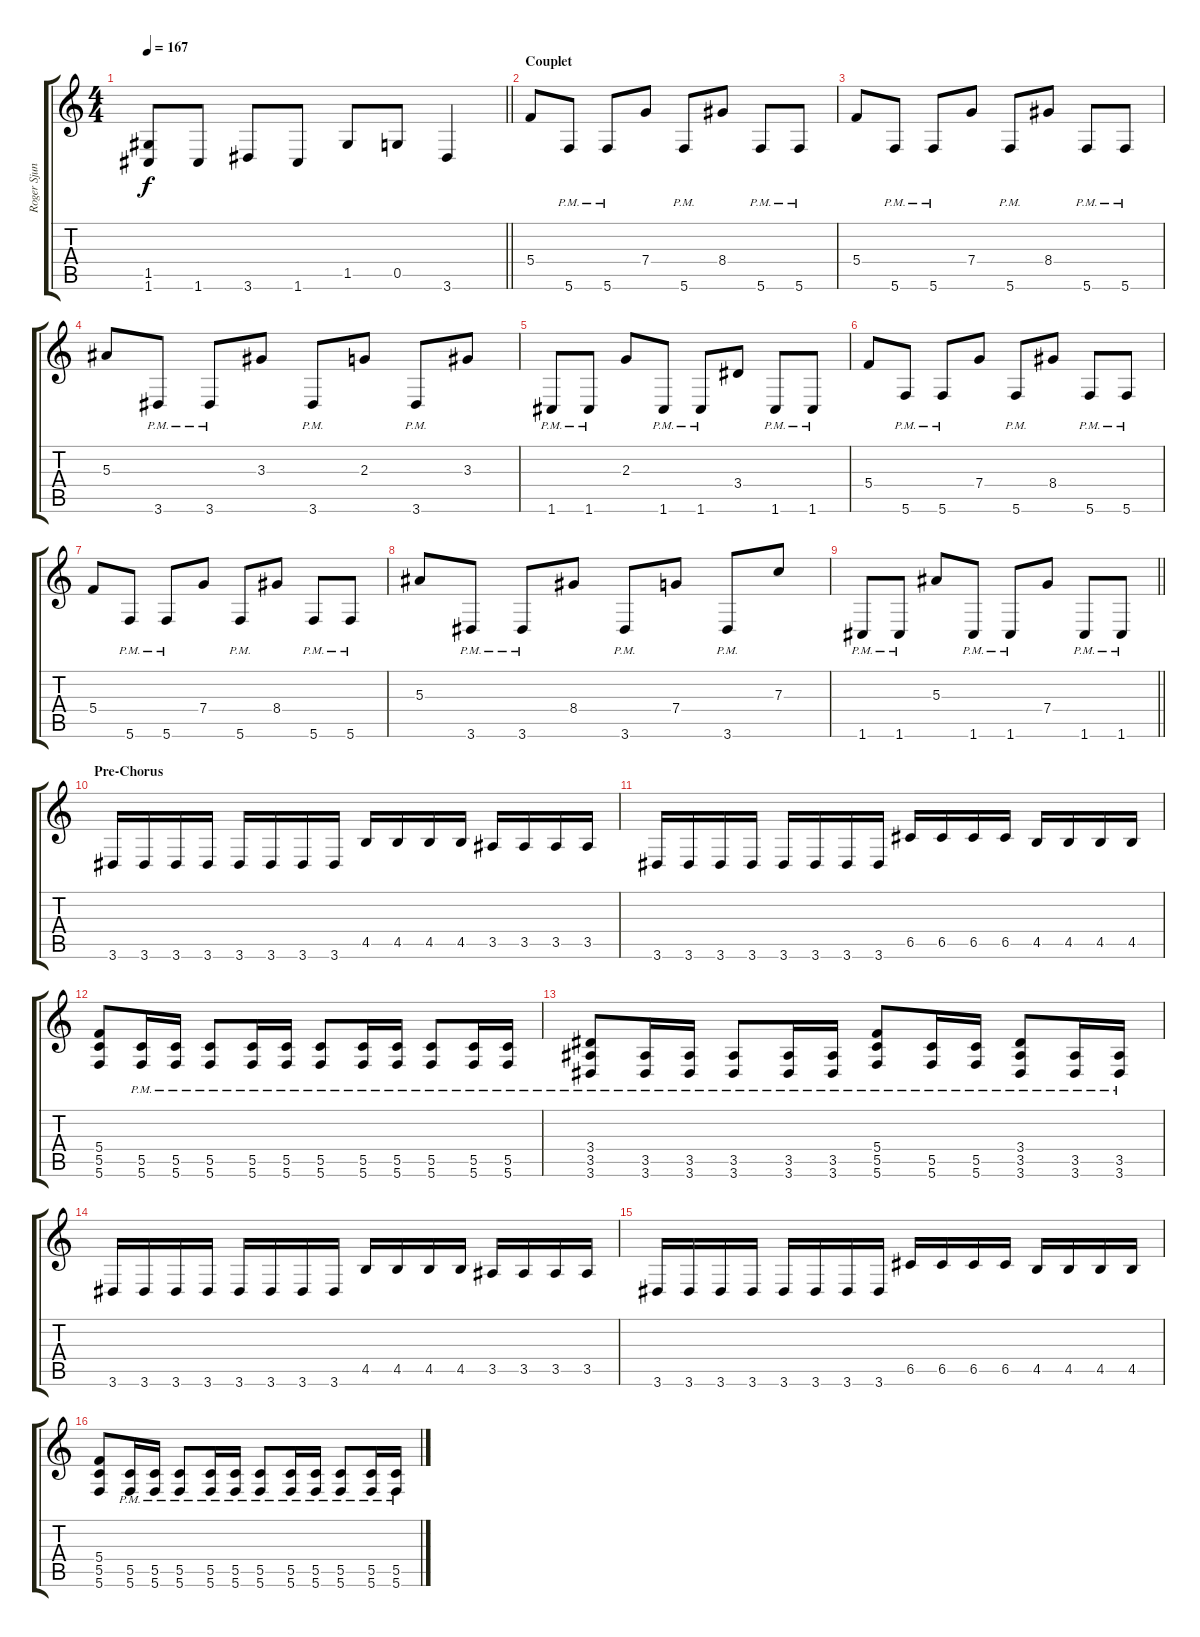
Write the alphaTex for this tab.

\track ("Roger Sjunnesson" "Roger Sjun") {instrument distortionguitar}
\staff {score tabs}
\tuning (D4 A3 F3 C3 G2 C2) {hide}
\ts (4 4)
\tempo 167
\clef g2
\barLineRight lightlight
\ks c
(1.5{t} 1.6{t}).8{dy f} 1.6.8 3.6.8 1.6.8 1.5.8 0.5.8 3.6.4 |
\section ("" "Сouplet")
5.4.8 5.6{pm}.8 5.6{pm}.8 7.4.8 5.6{pm}.8 8.4.8 5.6{pm}.8 5.6{pm}.8 |
5.4.8 5.6{pm}.8 5.6{pm}.8 7.4.8 5.6{pm}.8 8.4.8 5.6{pm}.8 5.6{pm}.8 |
5.3.8 3.6{pm}.8 3.6{pm}.8 3.3.8 3.6{pm}.8 2.3.8 3.6{pm}.8 3.3.8 |
1.6{pm}.8 1.6{pm}.8 2.3.8 1.6{pm}.8 1.6{pm}.8 3.4.8 1.6{pm}.8 1.6{pm}.8 |
5.4.8 5.6{pm}.8 5.6{pm}.8 7.4.8 5.6{pm}.8 8.4.8 5.6{pm}.8 5.6{pm}.8 |
5.4.8 5.6{pm}.8 5.6{pm}.8 7.4.8 5.6{pm}.8 8.4.8 5.6{pm}.8 5.6{pm}.8 |
5.3.8 3.6{pm}.8 3.6{pm}.8 8.4.8 3.6{pm}.8 7.4.8 3.6{pm}.8 7.3.8 |
\barLineRight lightlight
1.6{pm}.8 1.6{pm}.8 5.3.8 1.6{pm}.8 1.6{pm}.8 7.4.8 1.6{pm}.8 1.6{pm}.8 |
\section ("" "Pre-Chorus")
3.6.16 3.6.16 3.6.16 3.6.16 3.6.16 3.6.16 3.6.16 3.6.16 4.5.16 4.5.16 4.5.16 4.5.16 3.5.16 3.5.16 3.5.16 3.5.16 |
3.6.16 3.6.16 3.6.16 3.6.16 3.6.16 3.6.16 3.6.16 3.6.16 6.5.16 6.5.16 6.5.16 6.5.16 4.5.16 4.5.16 4.5.16 4.5.16 |
(5.4 5.5 5.6).8 (5.5{pm} 5.6{pm}).16 (5.5{pm} 5.6{pm}).16 (5.5{pm} 5.6{pm}).8 (5.5{pm} 5.6{pm}).16 (5.5{pm} 5.6{pm}).16 (5.5{pm} 5.6{pm}).8 (5.5{pm} 5.6{pm}).16 (5.5{pm} 5.6{pm}).16 (5.5{pm} 5.6{pm}).8 (5.5{pm} 5.6{pm}).16 (5.5{pm} 5.6{pm}).16 |
(3.4{pm} 3.5{pm} 3.6{pm}).8 (3.5{pm} 3.6{pm}).16 (3.5{pm} 3.6{pm}).16 (3.5{pm} 3.6{pm}).8 (3.5{pm} 3.6{pm}).16 (3.5{pm} 3.6{pm}).16 (5.4{pm} 5.5{pm} 5.6{pm}).8 (5.5{pm} 5.6{pm}).16 (5.5{pm} 5.6{pm}).16 (3.4{pm} 3.5{pm} 3.6{pm}).8 (3.5{pm} 3.6{pm}).16 (3.5{pm} 3.6{pm}).16 |
3.6.16 3.6.16 3.6.16 3.6.16 3.6.16 3.6.16 3.6.16 3.6.16 4.5.16 4.5.16 4.5.16 4.5.16 3.5.16 3.5.16 3.5.16 3.5.16 |
3.6.16 3.6.16 3.6.16 3.6.16 3.6.16 3.6.16 3.6.16 3.6.16 6.5.16 6.5.16 6.5.16 6.5.16 4.5.16 4.5.16 4.5.16 4.5.16 |
(5.4 5.5 5.6).8 (5.5{pm} 5.6{pm}).16 (5.5{pm} 5.6{pm}).16 (5.5{pm} 5.6{pm}).8 (5.5{pm} 5.6{pm}).16 (5.5{pm} 5.6{pm}).16 (5.5{pm} 5.6{pm}).8 (5.5{pm} 5.6{pm}).16 (5.5{pm} 5.6{pm}).16 (5.5{pm} 5.6{pm}).8 (5.5{pm} 5.6{pm}).16 (5.5{pm} 5.6{pm}).16
